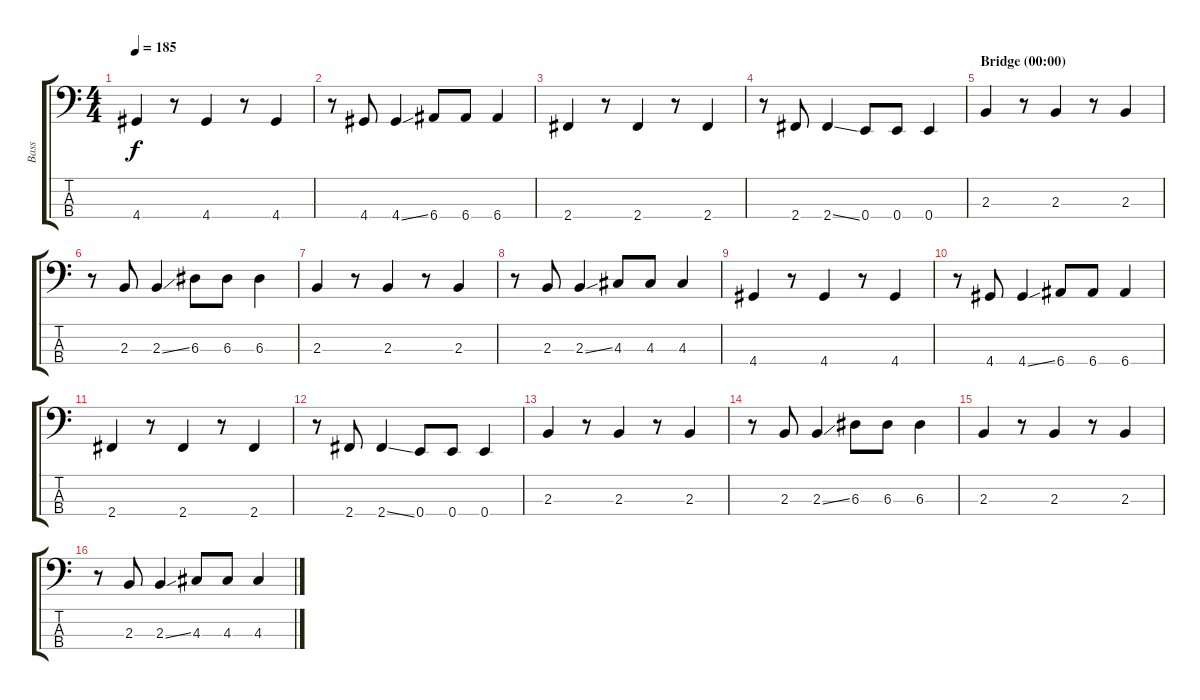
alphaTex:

\track ("Bass" "Bass") {instrument electricbasspick}
\staff {score tabs}
\tuning (G2 D2 A1 E1) {hide}
\ts (4 4)
\tempo 185
\clef f4
\ks c
4.4.4{dy f} r.8 4.4.4 r.8 4.4.4 |
r.8 4.4.8 4.4{ss}.4 6.4.8 6.4.8 6.4.4 |
2.4.4 r.8 2.4.4 r.8 2.4.4 |
r.8 2.4.8 2.4{ss}.4 0.4.8 0.4.8 0.4.4 |
\section ("" "Bridge (00:00)")
2.3.4 r.8 2.3.4 r.8 2.3.4 |
r.8 2.3.8 2.3{ss}.4 6.3.8 6.3.8 6.3.4 |
2.3.4 r.8 2.3.4 r.8 2.3.4 |
r.8 2.3.8 2.3{ss}.4 4.3.8 4.3.8 4.3.4 |
4.4.4 r.8 4.4.4 r.8 4.4.4 |
r.8 4.4.8 4.4{ss}.4 6.4.8 6.4.8 6.4.4 |
2.4.4 r.8 2.4.4 r.8 2.4.4 |
r.8 2.4.8 2.4{ss}.4 0.4.8 0.4.8 0.4.4 |
2.3.4 r.8 2.3.4 r.8 2.3.4 |
r.8 2.3.8 2.3{ss}.4 6.3.8 6.3.8 6.3.4 |
2.3.4 r.8 2.3.4 r.8 2.3.4 |
r.8 2.3.8 2.3{ss}.4 4.3.8 4.3.8 4.3.4
